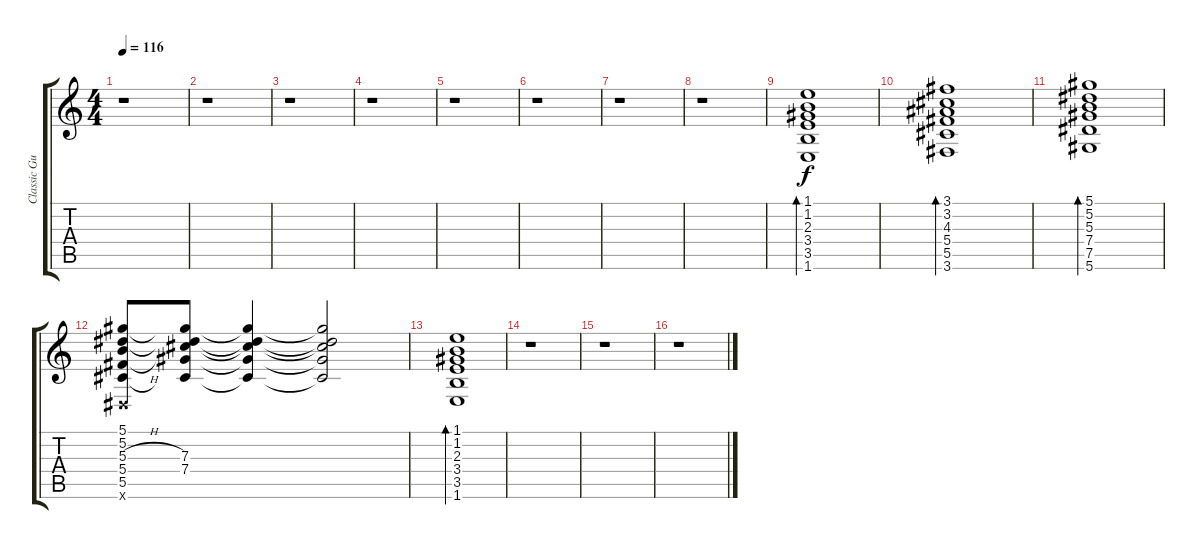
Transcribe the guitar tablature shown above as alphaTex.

\track ("Classic Guitar" "Classic Gu") {instrument acousticguitarnylon}
\staff {score tabs}
\tuning (Eb4 Bb3 Gb3 Db3 Ab2 Eb2) {hide}
\ts (4 4)
\tempo 116
\clef g2
\ks c
r.1{dy f} |
r.1 |
r.1 |
r.1 |
r.1 |
r.1 |
r.1 |
r.1 |
(1.1 1.2 2.3 3.4 3.5 1.6).1{bd 240} |
(3.1 3.2 4.3 5.4 5.5 3.6).1{bd 240} |
(5.1 5.2 5.3 7.4 7.5 5.6).1{bd 240} |
(5.1 5.2 5.3{h} 5.4{h} 5.5 0.6{x}).8 (5.1{t} 5.2{t} 7.3 7.4 5.5{t}).8 (5.1{t} 5.2{t} 7.3{t} 7.4{t} 5.5{t}).4 (5.1{t} 5.2{t} 7.3{t} 7.4{t} 5.5{t}).2 |
(1.1 1.2 2.3 3.4 3.5 1.6).1{bd 240} |
r.1 |
r.1 |
r.1
